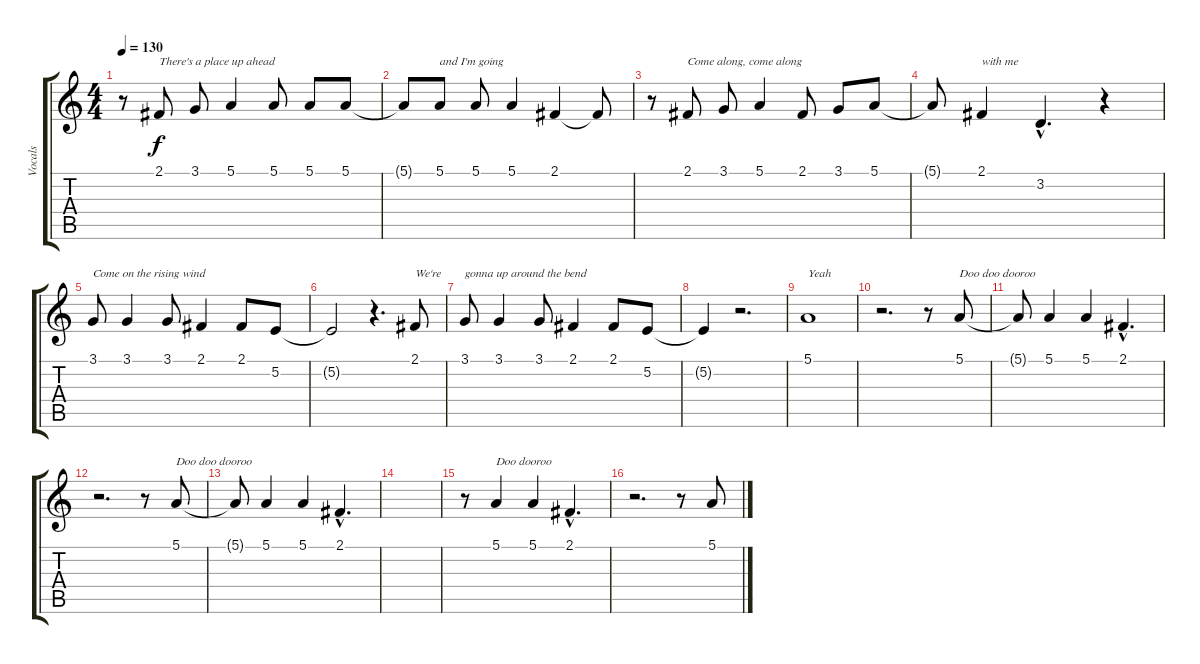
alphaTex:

\track ("Vocals" "Vocals") {instrument lead3calliope}
\staff {score tabs}
\tuning (E4 B3 G3 D3 A2 E2) {hide}
\ts (4 4)
\tempo 130
\clef g2
\ks c
r.8{dy f} 2.1.8{txt "There's a place up ahead"} 3.1.8 5.1.4 5.1.8 5.1.8 5.1.8 |
5.1{t}.8 5.1.8{txt "and I'm going"} 5.1.8 5.1.4 2.1.4 2.1{t}.8 |
r.8 2.1.8{txt "Come along, come along"} 3.1.8 5.1.4 2.1.8 3.1.8 5.1.8 |
5.1{t}.8 2.1.4{txt "with me"} 3.2{hac}.4{d} r.4 |
3.1.8{txt "Come on the rising wind"} 3.1.4 3.1.8 2.1.4 2.1.8 5.2.8 |
5.2{t}.2 r.4{d} 2.1.8{txt "We're"} |
3.1.8{txt "gonna up around the bend"} 3.1.4 3.1.8 2.1.4 2.1.8 5.2.8 |
5.2{t}.4 r.2{d} |
5.1.1{txt "Yeah"} |
r.2{d} r.8 5.1.8{txt "Doo doo dooroo"} |
5.1{t}.8 5.1.4 5.1.4 2.1{hac}.4{d} |
r.2{d} r.8 5.1.8{txt "Doo doo dooroo"} |
5.1{t}.8 5.1.4 5.1.4 2.1{hac}.4{d} |
|
r.8 5.1.4{txt "Doo dooroo"} 5.1.4 2.1{hac}.4{d} |
r.2{d} r.8 5.1.8
